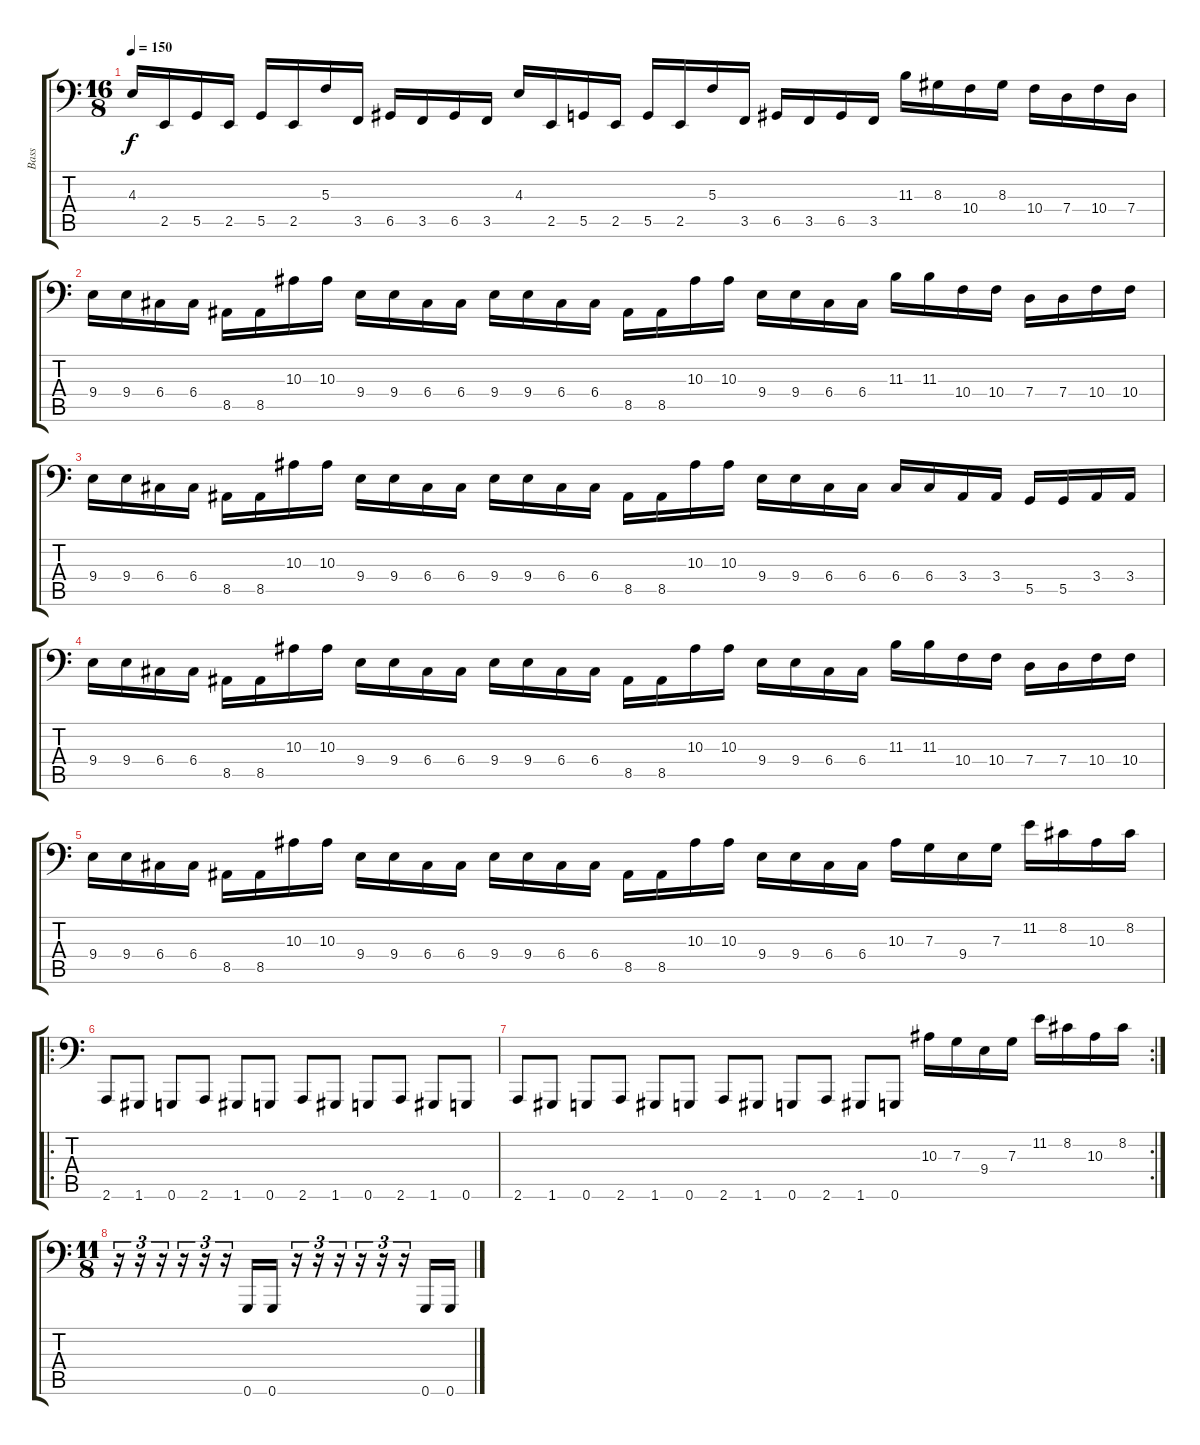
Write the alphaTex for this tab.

\track ("Bass" "Bass") {instrument electricbassfinger}
\staff {score tabs}
\tuning (A2 F2 C2 G1 D1 G0) {hide}
\ts (16 8)
\tempo 150
\clef f4
\ks c
4.3.16{dy f} 2.5.16 5.5.16 2.5.16 5.5.16 2.5.16 5.3.16 3.5.16 6.5.16 3.5.16 6.5.16 3.5.16 4.3.16 2.5.16 5.5.16 2.5.16 5.5.16 2.5.16 5.3.16 3.5.16 6.5.16 3.5.16 6.5.16 3.5.16 11.3.16 8.3.16 10.4.16 8.3.16 10.4.16 7.4.16 10.4.16 7.4.16 |
9.4.16 9.4.16 6.4.16 6.4.16 8.5.16 8.5.16 10.3.16 10.3.16 9.4.16 9.4.16 6.4.16 6.4.16 9.4.16 9.4.16 6.4.16 6.4.16 8.5.16 8.5.16 10.3.16 10.3.16 9.4.16 9.4.16 6.4.16 6.4.16 11.3.16 11.3.16 10.4.16 10.4.16 7.4.16 7.4.16 10.4.16 10.4.16 |
9.4.16 9.4.16 6.4.16 6.4.16 8.5.16 8.5.16 10.3.16 10.3.16 9.4.16 9.4.16 6.4.16 6.4.16 9.4.16 9.4.16 6.4.16 6.4.16 8.5.16 8.5.16 10.3.16 10.3.16 9.4.16 9.4.16 6.4.16 6.4.16 6.4.16 6.4.16 3.4.16 3.4.16 5.5.16 5.5.16 3.4.16 3.4.16 |
9.4.16 9.4.16 6.4.16 6.4.16 8.5.16 8.5.16 10.3.16 10.3.16 9.4.16 9.4.16 6.4.16 6.4.16 9.4.16 9.4.16 6.4.16 6.4.16 8.5.16 8.5.16 10.3.16 10.3.16 9.4.16 9.4.16 6.4.16 6.4.16 11.3.16 11.3.16 10.4.16 10.4.16 7.4.16 7.4.16 10.4.16 10.4.16 |
9.4.16 9.4.16 6.4.16 6.4.16 8.5.16 8.5.16 10.3.16 10.3.16 9.4.16 9.4.16 6.4.16 6.4.16 9.4.16 9.4.16 6.4.16 6.4.16 8.5.16 8.5.16 10.3.16 10.3.16 9.4.16 9.4.16 6.4.16 6.4.16 10.3.16 7.3.16 9.4.16 7.3.16 11.2.16 8.2.16 10.3.16 8.2.16 |
\ro
2.6.8 1.6.8 0.6.8 2.6.8 1.6.8 0.6.8 2.6.8 1.6.8 0.6.8 2.6.8 1.6.8 0.6.8 |
\rc 2
2.6.8 1.6.8 0.6.8 2.6.8 1.6.8 0.6.8 2.6.8 1.6.8 0.6.8 2.6.8 1.6.8 0.6.8 10.3.16 7.3.16 9.4.16 7.3.16 11.2.16 8.2.16 10.3.16 8.2.16 |
\ts (11 8)
r.16{tu (3 2)} r.16{tu (3 2)} r.16{tu (3 2)} r.16{tu (3 2)} r.16{tu (3 2)} r.16{tu (3 2)} 0.6.16 0.6.16 r.16{tu (3 2)} r.16{tu (3 2)} r.16{tu (3 2)} r.16{tu (3 2)} r.16{tu (3 2)} r.16{tu (3 2)} 0.6.16 0.6.16
